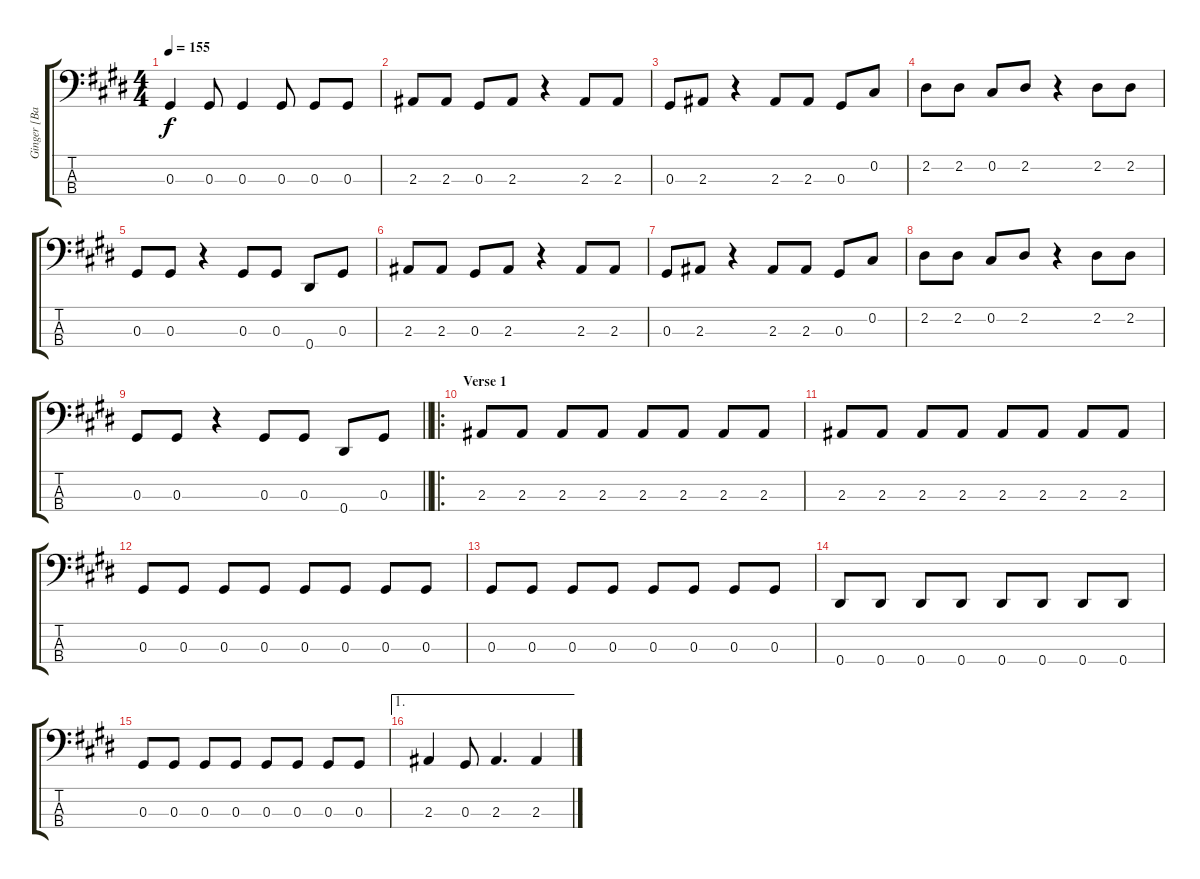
\track ("Ginger [Bass]" "Ginger [Ba") {instrument electricbassfinger}
\staff {score tabs}
\tuning (Gb2 Db2 Ab1 Eb1) {hide}
\ts (4 4)
\tempo 155
\clef f4
\ks e
0.3.4{dy f} 0.3.8 0.3.4 0.3.8 0.3.8 0.3.8 |
2.3.8 2.3.8 0.3.8 2.3.8 r.4 2.3.8 2.3.8 |
0.3.8 2.3.8 r.4 2.3.8 2.3.8 0.3.8 0.2.8 |
2.2.8 2.2.8 0.2.8 2.2.8 r.4 2.2.8 2.2.8 |
0.3.8 0.3.8 r.4 0.3.8 0.3.8 0.4.8 0.3.8 |
2.3.8 2.3.8 0.3.8 2.3.8 r.4 2.3.8 2.3.8 |
0.3.8 2.3.8 r.4 2.3.8 2.3.8 0.3.8 0.2.8 |
2.2.8 2.2.8 0.2.8 2.2.8 r.4 2.2.8 2.2.8 |
\barLineRight lightlight
0.3.8 0.3.8 r.4 0.3.8 0.3.8 0.4.8 0.3.8 |
\ro
\section ("" "Verse 1")
2.3.8 2.3.8 2.3.8 2.3.8 2.3.8 2.3.8 2.3.8 2.3.8 |
2.3.8 2.3.8 2.3.8 2.3.8 2.3.8 2.3.8 2.3.8 2.3.8 |
0.3.8 0.3.8 0.3.8 0.3.8 0.3.8 0.3.8 0.3.8 0.3.8 |
0.3.8 0.3.8 0.3.8 0.3.8 0.3.8 0.3.8 0.3.8 0.3.8 |
0.4.8 0.4.8 0.4.8 0.4.8 0.4.8 0.4.8 0.4.8 0.4.8 |
0.3.8 0.3.8 0.3.8 0.3.8 0.3.8 0.3.8 0.3.8 0.3.8 |
\ae 1
2.3.4 0.3.8 2.3.4{d} 2.3.4
